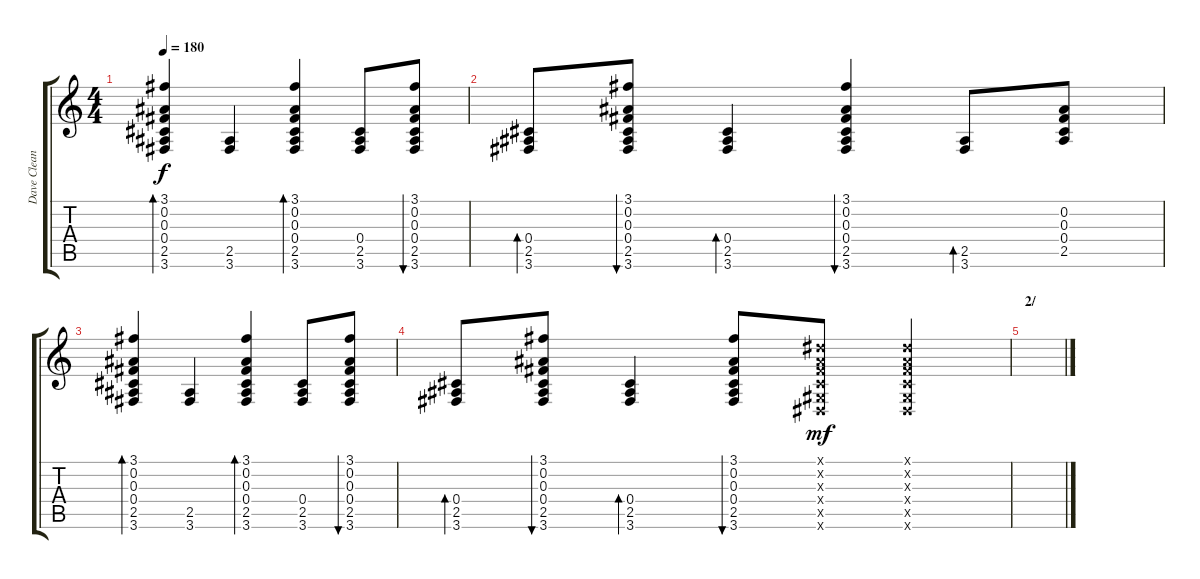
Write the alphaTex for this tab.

\track ("Dave Clean" "Dave Clean") {instrument acousticguitarsteel}
\staff {score tabs}
\tuning (Eb4 Bb3 Gb3 Db3 Ab2 Eb2) {hide}
\ts (4 4)
\tempo 180
\clef g2
\ks c
(3.1 0.2 0.3 0.4 2.5 3.6).4{bd 60 dy f} (2.5 3.6).4 (3.1 0.2 0.3 0.4 2.5 3.6).4{bd 60} (0.4 2.5 3.6).8 (3.1 0.2 0.3 0.4 2.5 3.6).8{bu 120} |
(0.4 2.5 3.6).8{bd 60} (3.1 0.2 0.3 0.4 2.5 3.6).8{bu 60} (0.4 2.5 3.6).4{bd 60} (3.1 0.2 0.3 0.4 2.5 3.6).4{bu 60} (2.5 3.6).8{bd 60} (0.2 0.3 0.4 2.5).8 |
(3.1 0.2 0.3 0.4 2.5 3.6).4{bd 60} (2.5 3.6).4 (3.1 0.2 0.3 0.4 2.5 3.6).4{bd 60} (0.4 2.5 3.6).8 (3.1 0.2 0.3 0.4 2.5 3.6).8{bu 120} |
(0.4 2.5 3.6).8{bd 60} (3.1 0.2 0.3 0.4 2.5 3.6).8{bu 60} (0.4 2.5 3.6).4{bd 60} (3.1 0.2 0.3 0.4 2.5 3.6).8{bu 60} (0.1{x} 0.2{x} 0.3{x} 0.4{x} 0.5{x} 0.6{x}).8{dy mf} (0.1{x} 0.2{x} 0.3{x} 0.4{x} 0.5{x} 0.6{x}).4 |
\section ("" "2/")
